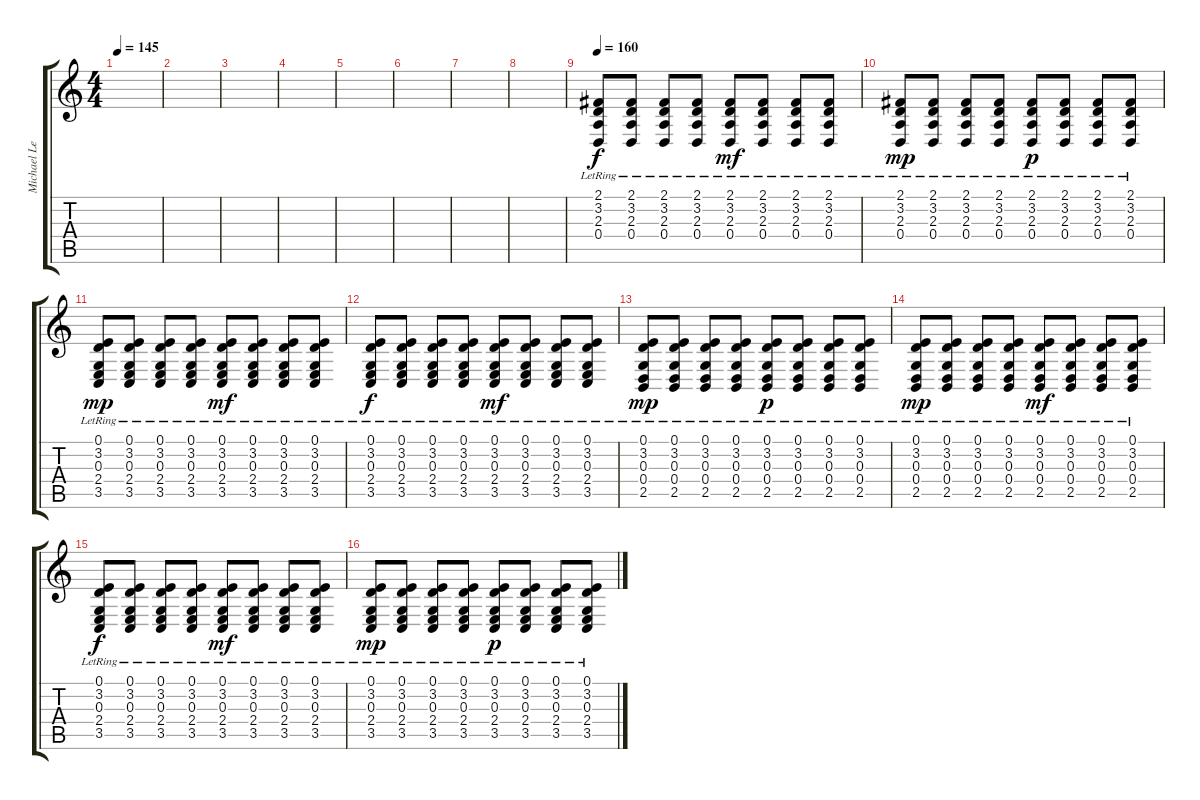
\track ("Michael Levine  - Keyboards" "Michael Le") {instrument fx1rain}
\staff {score tabs}
\tuning (E4 B3 G3 D3 A2 E2) {hide}
\ts (4 4)
\tempo 145
\clef g2
\ks c
|
|
|
|
|
|
|
|
\tempo 160
(2.1{lr} 3.2{lr} 2.3{lr} 0.4{lr}).8 (2.1{lr} 3.2{lr} 2.3{lr} 0.4{lr}).8 (2.1{lr} 3.2{lr} 2.3{lr} 0.4{lr}).8 (2.1{lr} 3.2{lr} 2.3{lr} 0.4{lr}).8 (2.1{lr} 3.2{lr} 2.3{lr} 0.4{lr}).8{dy mf} (2.1{lr} 3.2{lr} 2.3{lr} 0.4{lr}).8 (2.1{lr} 3.2{lr} 2.3{lr} 0.4{lr}).8 (2.1{lr} 3.2{lr} 2.3{lr} 0.4{lr}).8 |
(2.1{lr} 3.2{lr} 2.3{lr} 0.4{lr}).8{dy mp} (2.1{lr} 3.2{lr} 2.3{lr} 0.4{lr}).8 (2.1{lr} 3.2{lr} 2.3{lr} 0.4{lr}).8 (2.1{lr} 3.2{lr} 2.3{lr} 0.4{lr}).8 (2.1{lr} 3.2{lr} 2.3{lr} 0.4{lr}).8{dy p} (2.1{lr} 3.2{lr} 2.3{lr} 0.4{lr}).8 (2.1{lr} 3.2{lr} 2.3{lr} 0.4{lr}).8 (2.1{lr} 3.2{lr} 2.3{lr} 0.4{lr}).8 |
(0.1{lr} 3.2{lr} 0.3{lr} 2.4{lr} 3.5{lr}).8{dy mp} (0.1{lr} 3.2{lr} 0.3{lr} 2.4{lr} 3.5{lr}).8 (0.1{lr} 3.2{lr} 0.3{lr} 2.4{lr} 3.5{lr}).8 (0.1{lr} 3.2{lr} 0.3{lr} 2.4{lr} 3.5{lr}).8 (0.1{lr} 3.2{lr} 0.3{lr} 2.4{lr} 3.5{lr}).8{dy mf} (0.1{lr} 3.2{lr} 0.3{lr} 2.4{lr} 3.5{lr}).8 (0.1{lr} 3.2{lr} 0.3{lr} 2.4{lr} 3.5{lr}).8 (0.1{lr} 3.2{lr} 0.3{lr} 2.4{lr} 3.5{lr}).8 |
(0.1{lr} 3.2{lr} 0.3{lr} 2.4{lr} 3.5{lr}).8{dy f} (0.1{lr} 3.2{lr} 0.3{lr} 2.4{lr} 3.5{lr}).8 (0.1{lr} 3.2{lr} 0.3{lr} 2.4{lr} 3.5{lr}).8 (0.1{lr} 3.2{lr} 0.3{lr} 2.4{lr} 3.5{lr}).8 (0.1{lr} 3.2{lr} 0.3{lr} 2.4{lr} 3.5{lr}).8{dy mf} (0.1{lr} 3.2{lr} 0.3{lr} 2.4{lr} 3.5{lr}).8 (0.1{lr} 3.2{lr} 0.3{lr} 2.4{lr} 3.5{lr}).8 (0.1{lr} 3.2{lr} 0.3{lr} 2.4{lr} 3.5{lr}).8 |
(0.1{lr} 3.2{lr} 0.3{lr} 0.4{lr} 2.5{lr}).8{dy mp} (0.1{lr} 3.2{lr} 0.3{lr} 0.4{lr} 2.5{lr}).8 (0.1{lr} 3.2{lr} 0.3{lr} 0.4{lr} 2.5{lr}).8 (0.1{lr} 3.2{lr} 0.3{lr} 0.4{lr} 2.5{lr}).8 (0.1{lr} 3.2{lr} 0.3{lr} 0.4{lr} 2.5{lr}).8{dy p} (0.1{lr} 3.2{lr} 0.3{lr} 0.4{lr} 2.5{lr}).8 (0.1{lr} 3.2{lr} 0.3{lr} 0.4{lr} 2.5{lr}).8 (0.1{lr} 3.2{lr} 0.3{lr} 0.4{lr} 2.5{lr}).8 |
(0.1{lr} 3.2{lr} 0.3{lr} 0.4{lr} 2.5{lr}).8{dy mp} (0.1{lr} 3.2{lr} 0.3{lr} 0.4{lr} 2.5{lr}).8 (0.1{lr} 3.2{lr} 0.3{lr} 0.4{lr} 2.5{lr}).8 (0.1{lr} 3.2{lr} 0.3{lr} 0.4{lr} 2.5{lr}).8 (0.1{lr} 3.2{lr} 0.3{lr} 0.4{lr} 2.5{lr}).8{dy mf} (0.1{lr} 3.2{lr} 0.3{lr} 0.4{lr} 2.5{lr}).8 (0.1{lr} 3.2{lr} 0.3{lr} 0.4{lr} 2.5{lr}).8 (0.1{lr} 3.2{lr} 0.3{lr} 0.4{lr} 2.5{lr}).8 |
(0.1{lr} 3.2{lr} 0.3{lr} 2.4{lr} 3.5{lr}).8{dy f} (0.1{lr} 3.2{lr} 0.3{lr} 2.4{lr} 3.5{lr}).8 (0.1{lr} 3.2{lr} 0.3{lr} 2.4{lr} 3.5{lr}).8 (0.1{lr} 3.2{lr} 0.3{lr} 2.4{lr} 3.5{lr}).8 (0.1{lr} 3.2{lr} 0.3{lr} 2.4{lr} 3.5{lr}).8{dy mf} (0.1{lr} 3.2{lr} 0.3{lr} 2.4{lr} 3.5{lr}).8 (0.1{lr} 3.2{lr} 0.3{lr} 2.4{lr} 3.5{lr}).8 (0.1{lr} 3.2{lr} 0.3{lr} 2.4{lr} 3.5{lr}).8 |
(0.1{lr} 3.2{lr} 0.3{lr} 2.4{lr} 3.5{lr}).8{dy mp} (0.1{lr} 3.2{lr} 0.3{lr} 2.4{lr} 3.5{lr}).8 (0.1{lr} 3.2{lr} 0.3{lr} 2.4{lr} 3.5{lr}).8 (0.1{lr} 3.2{lr} 0.3{lr} 2.4{lr} 3.5{lr}).8 (0.1{lr} 3.2{lr} 0.3{lr} 2.4{lr} 3.5{lr}).8{dy p} (0.1{lr} 3.2{lr} 0.3{lr} 2.4{lr} 3.5{lr}).8 (0.1{lr} 3.2{lr} 0.3{lr} 2.4{lr} 3.5{lr}).8 (0.1{lr} 3.2{lr} 0.3{lr} 2.4{lr} 3.5{lr}).8
